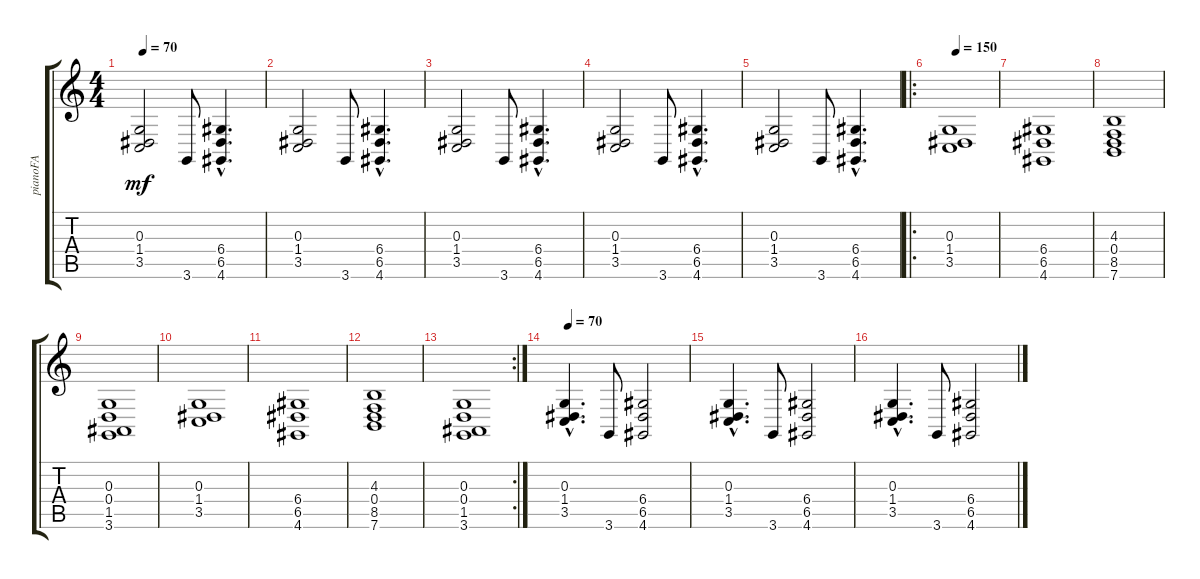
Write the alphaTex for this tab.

\track ("pianoFA" "pianoFA") {instrument stringensemble1}
\staff {score tabs}
\tuning (E4 B3 G3 D3 A2 E2) {hide}
\ts (4 4)
\tempo 70
\clef g2
\ks c
(0.3 1.4 3.5).2{dy mf} 3.6.8 (6.4{hac} 6.5{hac} 4.6{hac}).4{d} |
(0.3 1.4 3.5).2 3.6.8 (6.4{hac} 6.5{hac} 4.6{hac}).4{d} |
(0.3 1.4 3.5).2 3.6.8 (6.4{hac} 6.5{hac} 4.6{hac}).4{d} |
(0.3 1.4 3.5).2 3.6.8 (6.4{hac} 6.5{hac} 4.6{hac}).4{d} |
(0.3 1.4 3.5).2 3.6.8 (6.4{hac} 6.5{hac} 4.6{hac}).4{d} |
\ro
\tempo 150
(0.3 1.4 3.5).1 |
(6.4 6.5 4.6).1 |
(4.3 0.4 8.5 7.6).1 |
(0.3 0.4 1.5 3.6).1 |
(0.3 1.4 3.5).1 |
(6.4 6.5 4.6).1 |
(4.3 0.4 8.5 7.6).1 |
\rc 2
(0.3 0.4 1.5 3.6).1 |
\tempo 70
(0.3{hac} 1.4{hac} 3.5{hac}).4{d} 3.6.8 (6.4 6.5 4.6).2 |
(0.3{hac} 1.4{hac} 3.5{hac}).4{d} 3.6.8 (6.4 6.5 4.6).2 |
(0.3{hac} 1.4{hac} 3.5{hac}).4{d} 3.6.8 (6.4 6.5 4.6).2
